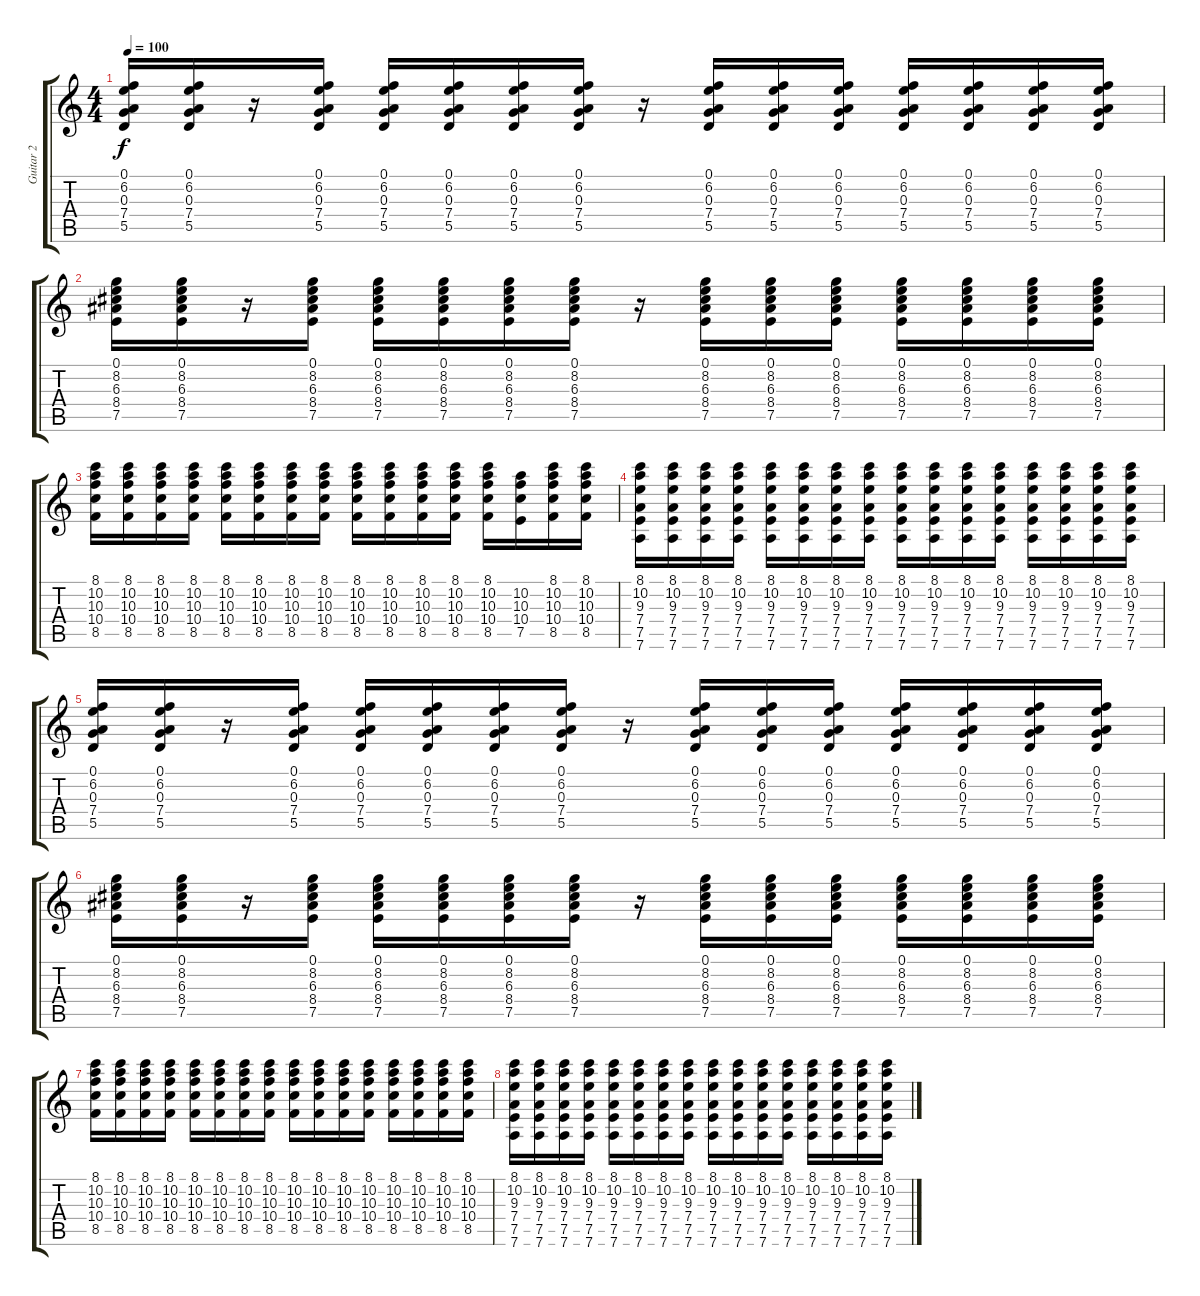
\track ("Guitar 2" "Guitar 2") {instrument distortionguitar}
\staff {score tabs}
\tuning (E4 B3 G3 D3 A2 D2) {hide}
\ts (4 4)
\tempo 100
\clef g2
\ks c
(0.1 6.2 0.3 7.4 5.5).16{dy f} (0.1 6.2 0.3 7.4 5.5).16 r.16 (0.1 6.2 0.3 7.4 5.5).16 (0.1 6.2 0.3 7.4 5.5).16 (0.1 6.2 0.3 7.4 5.5).16 (0.1 6.2 0.3 7.4 5.5).16 (0.1 6.2 0.3 7.4 5.5).16 r.16 (0.1 6.2 0.3 7.4 5.5).16 (0.1 6.2 0.3 7.4 5.5).16 (0.1 6.2 0.3 7.4 5.5).16 (0.1 6.2 0.3 7.4 5.5).16 (0.1 6.2 0.3 7.4 5.5).16 (0.1 6.2 0.3 7.4 5.5).16 (0.1 6.2 0.3 7.4 5.5).16 |
(0.1 8.2 6.3 8.4 7.5).16 (0.1 8.2 6.3 8.4 7.5).16 r.16 (0.1 8.2 6.3 8.4 7.5).16 (0.1 8.2 6.3 8.4 7.5).16 (0.1 8.2 6.3 8.4 7.5).16 (0.1 8.2 6.3 8.4 7.5).16 (0.1 8.2 6.3 8.4 7.5).16 r.16 (0.1 8.2 6.3 8.4 7.5).16 (0.1 8.2 6.3 8.4 7.5).16 (0.1 8.2 6.3 8.4 7.5).16 (0.1 8.2 6.3 8.4 7.5).16 (0.1 8.2 6.3 8.4 7.5).16 (0.1 8.2 6.3 8.4 7.5).16 (0.1 8.2 6.3 8.4 7.5).16 |
(8.1 10.2 10.3 10.4 8.5).16 (8.1 10.2 10.3 10.4 8.5).16 (8.1 10.2 10.3 10.4 8.5).16 (8.1 10.2 10.3 10.4 8.5).16 (8.1 10.2 10.3 10.4 8.5).16 (8.1 10.2 10.3 10.4 8.5).16 (8.1 10.2 10.3 10.4 8.5).16 (8.1 10.2 10.3 10.4 8.5).16 (8.1 10.2 10.3 10.4 8.5).16 (8.1 10.2 10.3 10.4 8.5).16 (8.1 10.2 10.3 10.4 8.5).16 (8.1 10.2 10.3 10.4 8.5).16 (8.1 10.2 10.3 10.4 8.5).16 (10.2 10.3 10.4 7.5).16 (8.1 10.2 10.3 10.4 8.5).16 (8.1 10.2 10.3 10.4 8.5).16 |
(8.1 10.2 9.3 7.4 7.5 7.6).16 (8.1 10.2 9.3 7.4 7.5 7.6).16 (8.1 10.2 9.3 7.4 7.5 7.6).16 (8.1 10.2 9.3 7.4 7.5 7.6).16 (8.1 10.2 9.3 7.4 7.5 7.6).16 (8.1 10.2 9.3 7.4 7.5 7.6).16 (8.1 10.2 9.3 7.4 7.5 7.6).16 (8.1 10.2 9.3 7.4 7.5 7.6).16 (8.1 10.2 9.3 7.4 7.5 7.6).16 (8.1 10.2 9.3 7.4 7.5 7.6).16 (8.1 10.2 9.3 7.4 7.5 7.6).16 (8.1 10.2 9.3 7.4 7.5 7.6).16 (8.1 10.2 9.3 7.4 7.5 7.6).16 (8.1 10.2 9.3 7.4 7.5 7.6).16 (8.1 10.2 9.3 7.4 7.5 7.6).16 (8.1 10.2 9.3 7.4 7.5 7.6).16 |
(0.1 6.2 0.3 7.4 5.5).16 (0.1 6.2 0.3 7.4 5.5).16 r.16 (0.1 6.2 0.3 7.4 5.5).16 (0.1 6.2 0.3 7.4 5.5).16 (0.1 6.2 0.3 7.4 5.5).16 (0.1 6.2 0.3 7.4 5.5).16 (0.1 6.2 0.3 7.4 5.5).16 r.16 (0.1 6.2 0.3 7.4 5.5).16 (0.1 6.2 0.3 7.4 5.5).16 (0.1 6.2 0.3 7.4 5.5).16 (0.1 6.2 0.3 7.4 5.5).16 (0.1 6.2 0.3 7.4 5.5).16 (0.1 6.2 0.3 7.4 5.5).16 (0.1 6.2 0.3 7.4 5.5).16 |
(0.1 8.2 6.3 8.4 7.5).16 (0.1 8.2 6.3 8.4 7.5).16 r.16 (0.1 8.2 6.3 8.4 7.5).16 (0.1 8.2 6.3 8.4 7.5).16 (0.1 8.2 6.3 8.4 7.5).16 (0.1 8.2 6.3 8.4 7.5).16 (0.1 8.2 6.3 8.4 7.5).16 r.16 (0.1 8.2 6.3 8.4 7.5).16 (0.1 8.2 6.3 8.4 7.5).16 (0.1 8.2 6.3 8.4 7.5).16 (0.1 8.2 6.3 8.4 7.5).16 (0.1 8.2 6.3 8.4 7.5).16 (0.1 8.2 6.3 8.4 7.5).16 (0.1 8.2 6.3 8.4 7.5).16 |
(8.1 10.2 10.3 10.4 8.5).16 (8.1 10.2 10.3 10.4 8.5).16 (8.1 10.2 10.3 10.4 8.5).16 (8.1 10.2 10.3 10.4 8.5).16 (8.1 10.2 10.3 10.4 8.5).16 (8.1 10.2 10.3 10.4 8.5).16 (8.1 10.2 10.3 10.4 8.5).16 (8.1 10.2 10.3 10.4 8.5).16 (8.1 10.2 10.3 10.4 8.5).16 (8.1 10.2 10.3 10.4 8.5).16 (8.1 10.2 10.3 10.4 8.5).16 (8.1 10.2 10.3 10.4 8.5).16 (8.1 10.2 10.3 10.4 8.5).16 (8.1 10.2 10.3 10.4 8.5).16 (8.1 10.2 10.3 10.4 8.5).16 (8.1 10.2 10.3 10.4 8.5).16 |
(8.1 10.2 9.3 7.4 7.5 7.6).16 (8.1 10.2 9.3 7.4 7.5 7.6).16 (8.1 10.2 9.3 7.4 7.5 7.6).16 (8.1 10.2 9.3 7.4 7.5 7.6).16 (8.1 10.2 9.3 7.4 7.5 7.6).16 (8.1 10.2 9.3 7.4 7.5 7.6).16 (8.1 10.2 9.3 7.4 7.5 7.6).16 (8.1 10.2 9.3 7.4 7.5 7.6).16 (8.1 10.2 9.3 7.4 7.5 7.6).16 (8.1 10.2 9.3 7.4 7.5 7.6).16 (8.1 10.2 9.3 7.4 7.5 7.6).16 (8.1 10.2 9.3 7.4 7.5 7.6).16 (8.1 10.2 9.3 7.4 7.5 7.6).16 (8.1 10.2 9.3 7.4 7.5 7.6).16 (8.1 10.2 9.3 7.4 7.5 7.6).16 (8.1 10.2 9.3 7.4 7.5 7.6).16
